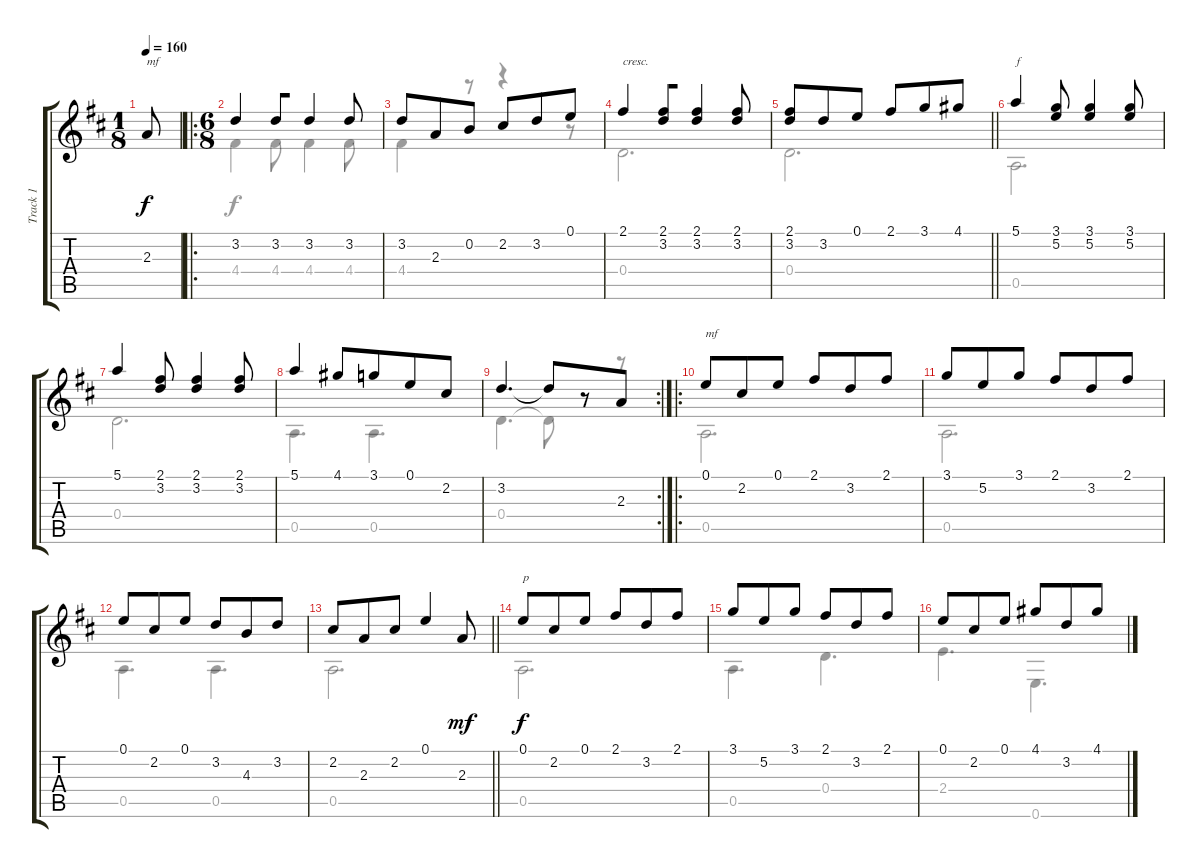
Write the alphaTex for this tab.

\track ("Track 1" "Track 1") {instrument acousticguitarnylon}
\staff {score tabs}
\tuning (E4 B3 G3 D3 A2 E2) {hide}
\voice
\ts (1 8)
\tempo 160
\clef g2
\ks d
2.3.8{txt "mf" dy f volume 12 instrument acousticguitarnylon} |
\ro
\ts (6 8)
3.2.4{volume 12} 3.2.8{beam merge} 3.2.4 3.2.8 |
3.2.8 2.3.8{beam merge} 0.2.8 2.2.8 3.2.8 0.1.8 |
2.1.4{txt "cresc." volume 16} (2.1 3.2).8{beam merge} (2.1 3.2).4 (2.1 3.2).8 |
\barLineRight lightlight
(2.1 3.2).8 3.2.8 0.1.8 2.1.8 3.1.8 4.1.8 |
5.1.4{txt "f"} (3.1 5.2).8 (3.1 5.2).4 (3.1 5.2).8 |
5.1.4 (2.1 3.2).8 (2.1 3.2).4 (2.1 3.2).8 |
5.1.4 4.1.8{beam merge} 3.1.8 0.1.8 2.2.8 |
\rc 2
3.2.4{d} 3.2{t}.8{beam merge} r.8{beam split} 2.3.8 |
\ro
0.1.8{txt "mf" volume 12} 2.2.8{beam merge} 0.1.8 2.1.8 3.2.8{beam merge} 2.1.8 |
3.1.8 5.2.8{beam merge} 3.1.8 2.1.8 3.2.8{beam merge} 2.1.8 |
0.1.8 2.2.8{beam merge} 0.1.8 3.2.8 4.3.8{beam merge} 3.2.8 |
\barLineRight lightlight
2.2.8 2.3.8{beam merge} 2.2.8{beam merge} 0.1.4 2.3.8{dy mf} |
0.1.8{txt "p" dy f volume 8} 2.2.8{beam merge} 0.1.8 2.1.8 3.2.8{beam merge} 2.1.8 |
3.1.8 5.2.8{beam merge} 3.1.8 2.1.8 3.2.8{beam merge} 2.1.8 |
0.1.8 2.2.8{beam merge} 0.1.8 4.1.8 3.2.8{beam merge} 4.1.8
\voice
\clef g2
\ottava regular
\simile none
\ks d
|
4.4.4 4.4.8 4.4.4 4.4.8 |
4.4.4 r.8 r.4 r.8 |
0.4.2{d} |
\barLineRight lightlight
0.4.2{d} |
0.5.2{d} |
0.4.2{d} |
0.5.4{d} 0.5.4{d} |
0.4.4{d} 0.4{t}.8 r.8 r.8 |
0.5.2{d} |
0.5.2{d} |
0.5.4{d} 0.5.4{d} |
\barLineRight lightlight
0.5.2{d} |
0.5.2{d} |
0.5.4{d} 0.4.4{d} |
2.4.4{d} 0.6.4{d}
